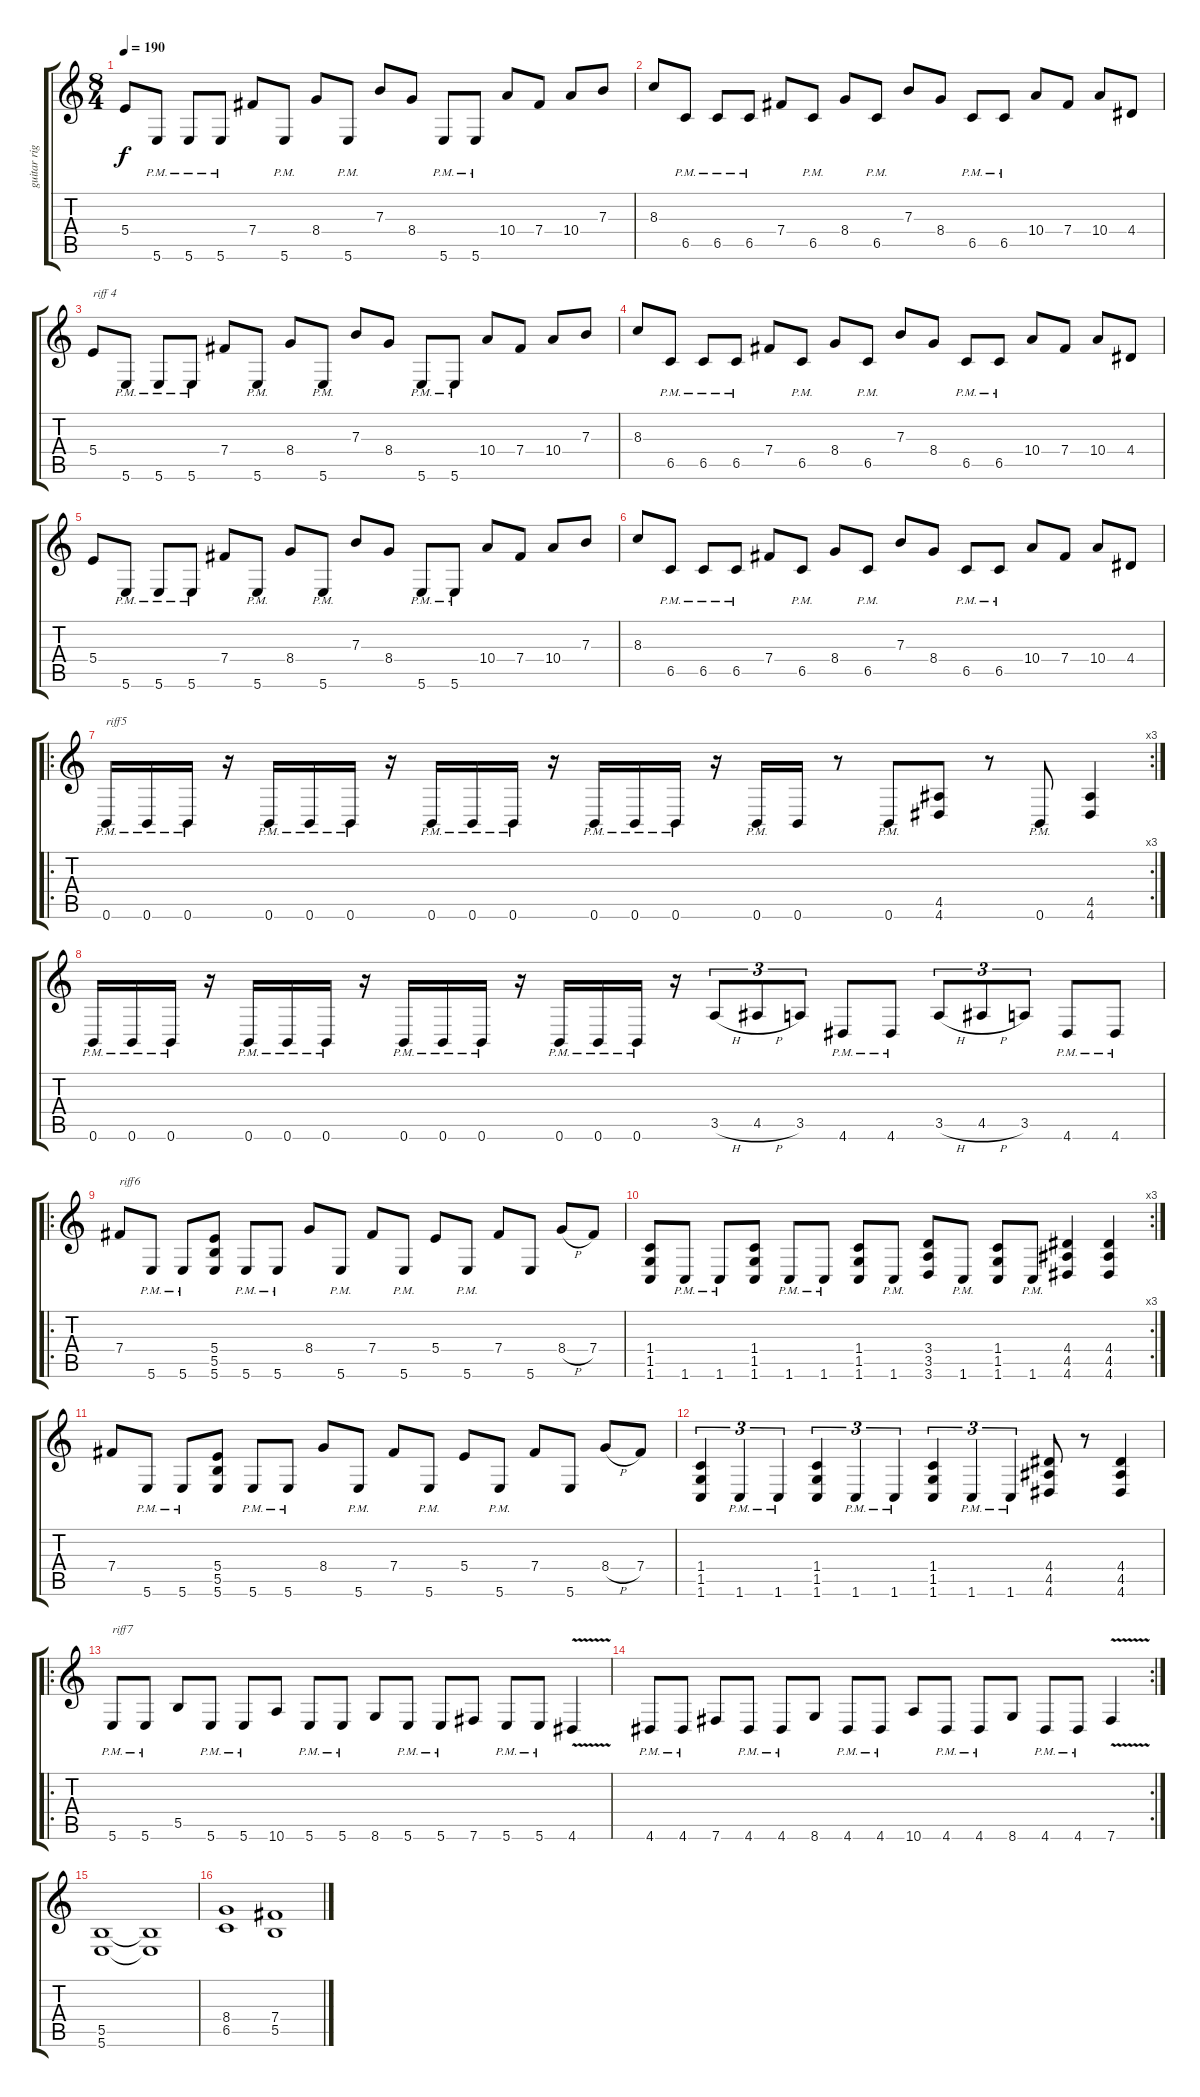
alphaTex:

\track ("guitar right" "guitar rig") {instrument distortionguitar}
\staff {score tabs}
\tuning (Db4 Ab3 E3 B2 Gb2 B1) {hide}
\ts (8 4)
\tempo 190
\clef g2
\ks c
5.4.8{dy f} 5.6{pm}.8 5.6{pm}.8 5.6{pm}.8 7.4.8 5.6{pm}.8 8.4.8 5.6{pm}.8 7.3.8 8.4.8 5.6{pm}.8 5.6{pm}.8 10.4.8 7.4.8 10.4.8 7.3.8 |
8.3.8 6.5{pm}.8 6.5{pm}.8 6.5{pm}.8 7.4.8 6.5{pm}.8 8.4.8 6.5{pm}.8 7.3.8 8.4.8 6.5{pm}.8 6.5{pm}.8 10.4.8 7.4.8 10.4.8 4.4.8 |
5.4.8{txt "riff 4"} 5.6{pm}.8 5.6{pm}.8 5.6{pm}.8 7.4.8 5.6{pm}.8 8.4.8 5.6{pm}.8 7.3.8 8.4.8 5.6{pm}.8 5.6{pm}.8 10.4.8 7.4.8 10.4.8 7.3.8 |
8.3.8 6.5{pm}.8 6.5{pm}.8 6.5{pm}.8 7.4.8 6.5{pm}.8 8.4.8 6.5{pm}.8 7.3.8 8.4.8 6.5{pm}.8 6.5{pm}.8 10.4.8 7.4.8 10.4.8 4.4.8 |
5.4.8 5.6{pm}.8 5.6{pm}.8 5.6{pm}.8 7.4.8 5.6{pm}.8 8.4.8 5.6{pm}.8 7.3.8 8.4.8 5.6{pm}.8 5.6{pm}.8 10.4.8 7.4.8 10.4.8 7.3.8 |
8.3.8 6.5{pm}.8 6.5{pm}.8 6.5{pm}.8 7.4.8 6.5{pm}.8 8.4.8 6.5{pm}.8 7.3.8 8.4.8 6.5{pm}.8 6.5{pm}.8 10.4.8 7.4.8 10.4.8 4.4.8 |
\ro
\rc 3
0.6{pm}.16{txt "riff5"} 0.6{pm}.16 0.6{pm}.16 r.16 0.6{pm}.16 0.6{pm}.16 0.6{pm}.16 r.16 0.6{pm}.16 0.6{pm}.16 0.6{pm}.16 r.16 0.6{pm}.16 0.6{pm}.16 0.6{pm}.16 r.16 0.6{pm}.16 0.6.16 r.8 0.6{pm}.8 (4.5 4.6).8 r.8 0.6{pm}.8 (4.5 4.6).4 |
0.6{pm}.16 0.6{pm}.16 0.6{pm}.16 r.16 0.6{pm}.16 0.6{pm}.16 0.6{pm}.16 r.16 0.6{pm}.16 0.6{pm}.16 0.6{pm}.16 r.16 0.6{pm}.16 0.6{pm}.16 0.6{pm}.16 r.16 3.5{h}.8{tu (3 2)} 4.5{h}.8{tu (3 2)} 3.5.8{tu (3 2)} 4.6{pm}.8 4.6{pm}.8 3.5{h}.8{tu (3 2)} 4.5{h}.8{tu (3 2)} 3.5.8{tu (3 2)} 4.6{pm}.8 4.6{pm}.8 |
\ro
7.4.8{txt "riff6"} 5.6{pm}.8 5.6{pm}.8 (5.4 5.5 5.6).8 5.6{pm}.8 5.6{pm}.8 8.4.8 5.6{pm}.8 7.4.8 5.6{pm}.8 5.4.8 5.6{pm}.8 7.4.8 5.6.8 8.4{h}.8 7.4.8 |
\rc 3
(1.4 1.5 1.6).8 1.6{pm}.8 1.6{pm}.8 (1.4 1.5 1.6).8 1.6{pm}.8 1.6{pm}.8 (1.4 1.5 1.6).8 1.6{pm}.8 (3.4 3.5 3.6).8 1.6{pm}.8 (1.4 1.5 1.6).8 1.6{pm}.8 (4.4 4.5 4.6).4 (4.4 4.5 4.6).4 |
7.4.8 5.6{pm}.8 5.6{pm}.8 (5.4 5.5 5.6).8 5.6{pm}.8 5.6{pm}.8 8.4.8 5.6{pm}.8 7.4.8 5.6{pm}.8 5.4.8 5.6{pm}.8 7.4.8 5.6.8 8.4{h}.8 7.4.8 |
(1.4 1.5 1.6).4{tu (3 2)} 1.6{pm}.4{tu (3 2)} 1.6{pm}.4{tu (3 2)} (1.4 1.5 1.6).4{tu (3 2)} 1.6{pm}.4{tu (3 2)} 1.6{pm}.4{tu (3 2)} (1.4 1.5 1.6).4{tu (3 2)} 1.6{pm}.4{tu (3 2)} 1.6{pm}.4{tu (3 2)} (4.4 4.5 4.6).8 r.8 (4.4 4.5 4.6).4 |
\ro
5.6{pm}.8{txt "riff7"} 5.6{pm}.8 5.5.8 5.6{pm}.8 5.6{pm}.8 10.6.8 5.6{pm}.8 5.6{pm}.8 8.6.8 5.6{pm}.8 5.6{pm}.8 7.6.8 5.6{pm}.8 5.6{pm}.8 4.6{v}.4 |
\rc 2
4.6{pm}.8 4.6{pm}.8 7.6.8 4.6{pm}.8 4.6{pm}.8 8.6.8 4.6{pm}.8 4.6{pm}.8 10.6.8 4.6{pm}.8 4.6{pm}.8 8.6.8 4.6{pm}.8 4.6{pm}.8 7.6{v}.4 |
(5.5 5.6).1 (5.5{t} 5.6{t}).1 |
(8.4 6.5).1 (7.4 5.5).1
